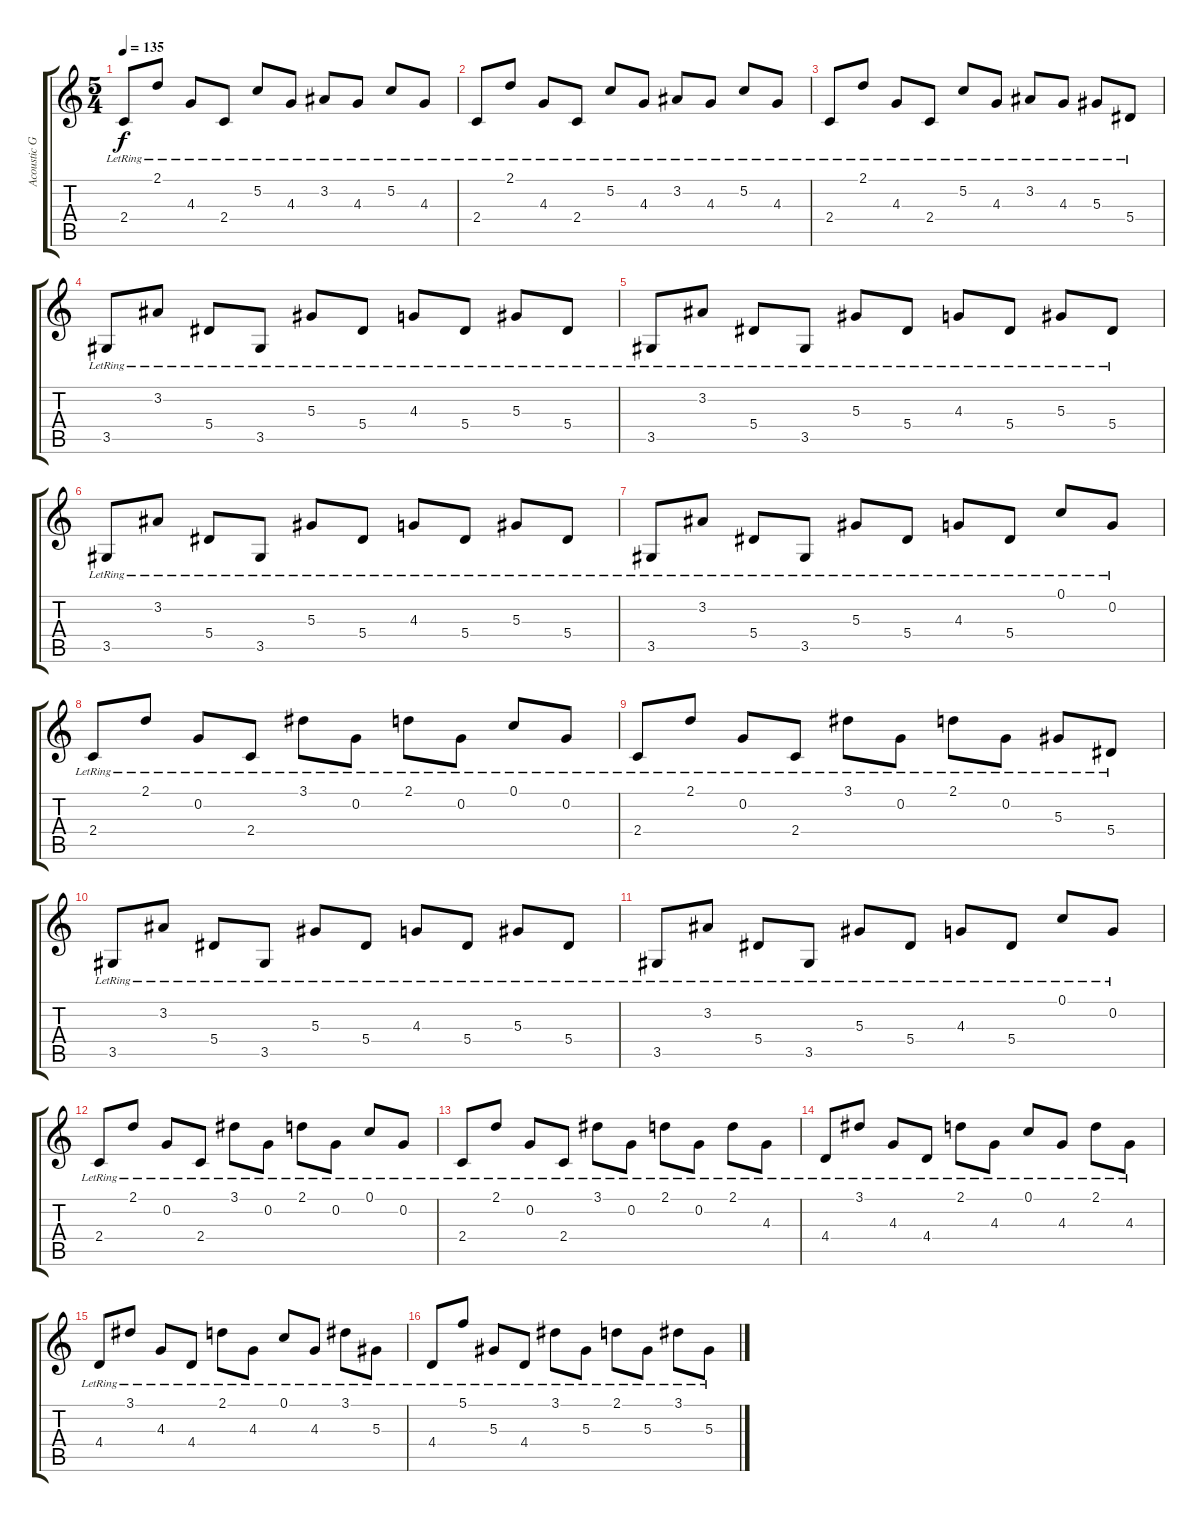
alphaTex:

\track ("Acoustic Guitar" "Acoustic G") {instrument acousticguitarsteel}
\staff {score tabs}
\tuning (C4 G3 Eb3 Bb2 F2 C2) {hide}
\ts (5 4)
\tempo 135
\clef g2
\ks c
2.4{lr}.8{dy f} 2.1{lr}.8 4.3{lr}.8 2.4{lr}.8 5.2{lr}.8 4.3{lr}.8 3.2{lr}.8 4.3{lr}.8 5.2{lr}.8 4.3{lr}.8 |
2.4{lr}.8 2.1{lr}.8 4.3{lr}.8 2.4{lr}.8 5.2{lr}.8 4.3{lr}.8 3.2{lr}.8 4.3{lr}.8 5.2{lr}.8 4.3{lr}.8 |
2.4{lr}.8 2.1{lr}.8 4.3{lr}.8 2.4{lr}.8 5.2{lr}.8 4.3{lr}.8 3.2{lr}.8 4.3{lr}.8 5.3{lr}.8 5.4{lr}.8 |
3.5{lr}.8 3.2{lr}.8 5.4{lr}.8 3.5{lr}.8 5.3{lr}.8 5.4{lr}.8 4.3{lr}.8 5.4{lr}.8 5.3{lr}.8 5.4{lr}.8 |
3.5{lr}.8 3.2{lr}.8 5.4{lr}.8 3.5{lr}.8 5.3{lr}.8 5.4{lr}.8 4.3{lr}.8 5.4{lr}.8 5.3{lr}.8 5.4{lr}.8 |
3.5{lr}.8 3.2{lr}.8 5.4{lr}.8 3.5{lr}.8 5.3{lr}.8 5.4{lr}.8 4.3{lr}.8 5.4{lr}.8 5.3{lr}.8 5.4{lr}.8 |
3.5{lr}.8 3.2{lr}.8 5.4{lr}.8 3.5{lr}.8 5.3{lr}.8 5.4{lr}.8 4.3{lr}.8 5.4{lr}.8 0.1{lr}.8 0.2{lr}.8 |
2.4{lr}.8 2.1{lr}.8 0.2{lr}.8 2.4{lr}.8 3.1{lr}.8 0.2{lr}.8 2.1{lr}.8 0.2{lr}.8 0.1{lr}.8 0.2{lr}.8 |
2.4{lr}.8 2.1{lr}.8 0.2{lr}.8 2.4{lr}.8 3.1{lr}.8 0.2{lr}.8 2.1{lr}.8 0.2{lr}.8 5.3{lr}.8 5.4{lr}.8 |
3.5{lr}.8 3.2{lr}.8 5.4{lr}.8 3.5{lr}.8 5.3{lr}.8 5.4{lr}.8 4.3{lr}.8 5.4{lr}.8 5.3{lr}.8 5.4{lr}.8 |
3.5{lr}.8 3.2{lr}.8 5.4{lr}.8 3.5{lr}.8 5.3{lr}.8 5.4{lr}.8 4.3{lr}.8 5.4{lr}.8 0.1{lr}.8 0.2{lr}.8 |
2.4{lr}.8 2.1{lr}.8 0.2{lr}.8 2.4{lr}.8 3.1{lr}.8 0.2{lr}.8 2.1{lr}.8 0.2{lr}.8 0.1{lr}.8 0.2{lr}.8 |
2.4{lr}.8 2.1{lr}.8 0.2{lr}.8 2.4{lr}.8 3.1{lr}.8 0.2{lr}.8 2.1{lr}.8 0.2{lr}.8 2.1{lr}.8 4.3{lr}.8 |
4.4{lr}.8 3.1{lr}.8 4.3{lr}.8 4.4{lr}.8 2.1{lr}.8 4.3{lr}.8 0.1{lr}.8 4.3{lr}.8 2.1{lr}.8 4.3{lr}.8 |
4.4{lr}.8 3.1{lr}.8 4.3{lr}.8 4.4{lr}.8 2.1{lr}.8 4.3{lr}.8 0.1{lr}.8 4.3{lr}.8 3.1{lr}.8 5.3{lr}.8 |
4.4{lr}.8 5.1{lr}.8 5.3{lr}.8 4.4{lr}.8 3.1{lr}.8 5.3{lr}.8 2.1{lr}.8 5.3{lr}.8 3.1{lr}.8 5.3{lr}.8
